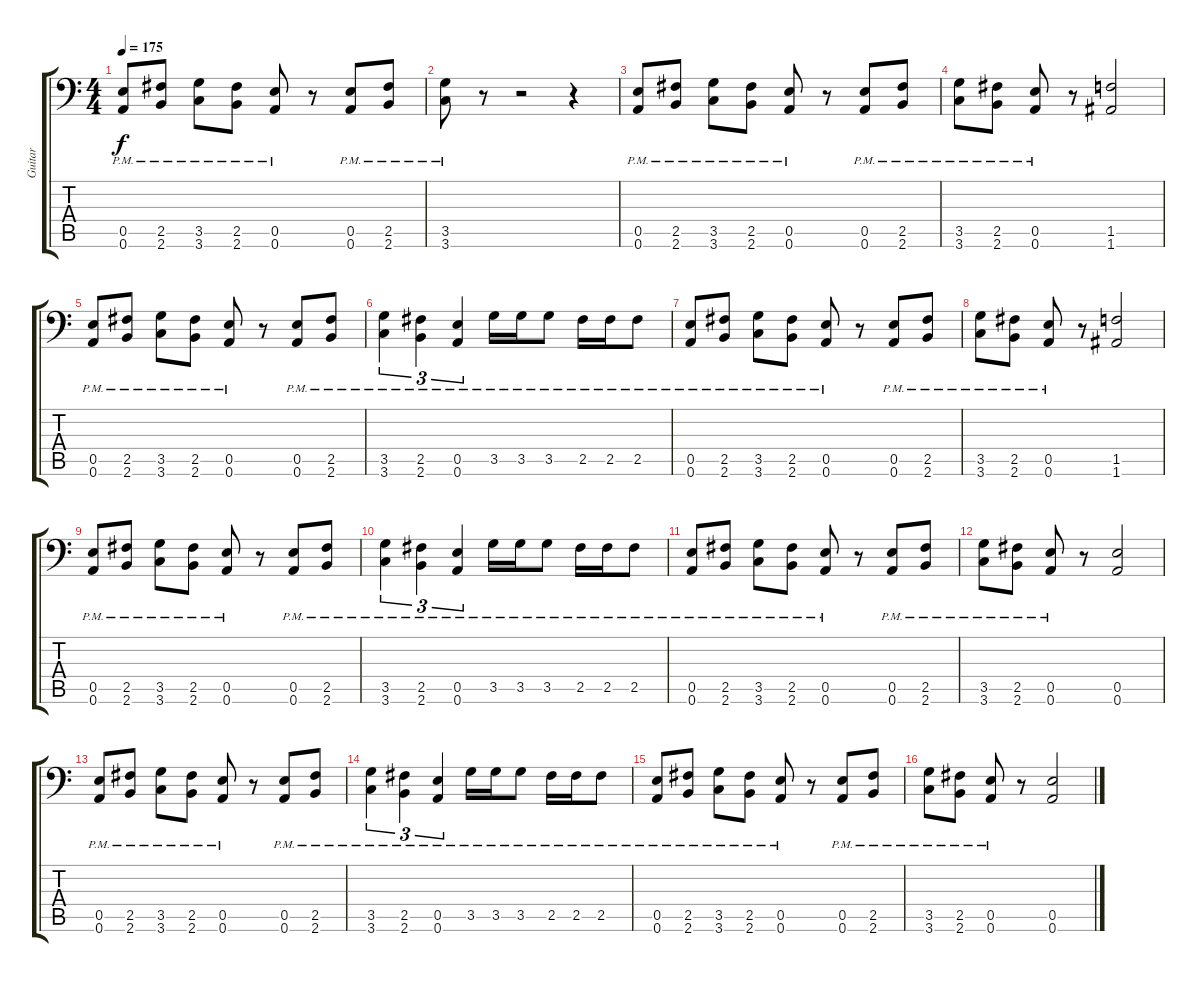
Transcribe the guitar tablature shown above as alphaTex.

\track ("Guitar" "Guitar") {instrument distortionguitar}
\staff {score tabs}
\tuning (B3 Gb3 D3 A2 E2 A1) {hide}
\ts (4 4)
\tempo 175
\clef f4
\ks c
(0.5{pm} 0.6{pm}).8{dy f} (2.5{pm} 2.6{pm}).8 (3.5{pm} 3.6{pm}).8 (2.5{pm} 2.6{pm}).8 (0.5{pm} 0.6{pm}).8 r.8 (0.5{pm} 0.6{pm}).8 (2.5{pm} 2.6{pm}).8 |
(3.5{pm} 3.6{pm}).8 r.8 r.2 r.4 |
(0.5{pm} 0.6{pm}).8 (2.5{pm} 2.6{pm}).8 (3.5{pm} 3.6{pm}).8 (2.5{pm} 2.6{pm}).8 (0.5{pm} 0.6{pm}).8 r.8 (0.5{pm} 0.6{pm}).8 (2.5{pm} 2.6{pm}).8 |
(3.5{pm} 3.6{pm}).8 (2.5{pm} 2.6{pm}).8 (0.5{pm} 0.6{pm}).8 r.8 (1.5 1.6).2 |
(0.5{pm} 0.6{pm}).8 (2.5{pm} 2.6{pm}).8 (3.5{pm} 3.6{pm}).8 (2.5{pm} 2.6{pm}).8 (0.5{pm} 0.6{pm}).8 r.8 (0.5{pm} 0.6{pm}).8 (2.5{pm} 2.6{pm}).8 |
(3.5{pm} 3.6{pm}).4{tu (3 2)} (2.5{pm} 2.6{pm}).4{tu (3 2)} (0.5{pm} 0.6{pm}).4{tu (3 2)} 3.5{pm}.16 3.5{pm}.16 3.5{pm}.8 2.5{pm}.16 2.5{pm}.16 2.5{pm}.8 |
(0.5{pm} 0.6{pm}).8 (2.5{pm} 2.6{pm}).8 (3.5{pm} 3.6{pm}).8 (2.5{pm} 2.6{pm}).8 (0.5{pm} 0.6{pm}).8 r.8 (0.5{pm} 0.6{pm}).8 (2.5{pm} 2.6{pm}).8 |
(3.5{pm} 3.6{pm}).8 (2.5{pm} 2.6{pm}).8 (0.5{pm} 0.6{pm}).8 r.8 (1.5 1.6).2 |
(0.5{pm} 0.6{pm}).8 (2.5{pm} 2.6{pm}).8 (3.5{pm} 3.6{pm}).8 (2.5{pm} 2.6{pm}).8 (0.5{pm} 0.6{pm}).8 r.8 (0.5{pm} 0.6{pm}).8 (2.5{pm} 2.6{pm}).8 |
(3.5{pm} 3.6{pm}).4{tu (3 2)} (2.5{pm} 2.6{pm}).4{tu (3 2)} (0.5{pm} 0.6{pm}).4{tu (3 2)} 3.5{pm}.16 3.5{pm}.16 3.5{pm}.8 2.5{pm}.16 2.5{pm}.16 2.5{pm}.8 |
(0.5{pm} 0.6{pm}).8 (2.5{pm} 2.6{pm}).8 (3.5{pm} 3.6{pm}).8 (2.5{pm} 2.6{pm}).8 (0.5{pm} 0.6{pm}).8 r.8 (0.5{pm} 0.6{pm}).8 (2.5{pm} 2.6{pm}).8 |
(3.5{pm} 3.6{pm}).8 (2.5{pm} 2.6{pm}).8 (0.5{pm} 0.6{pm}).8 r.8 (0.5 0.6).2 |
(0.5{pm} 0.6{pm}).8 (2.5{pm} 2.6{pm}).8 (3.5{pm} 3.6{pm}).8 (2.5{pm} 2.6{pm}).8 (0.5{pm} 0.6{pm}).8 r.8 (0.5{pm} 0.6{pm}).8 (2.5{pm} 2.6{pm}).8 |
(3.5{pm} 3.6{pm}).4{tu (3 2)} (2.5{pm} 2.6{pm}).4{tu (3 2)} (0.5{pm} 0.6{pm}).4{tu (3 2)} 3.5{pm}.16 3.5{pm}.16 3.5{pm}.8 2.5{pm}.16 2.5{pm}.16 2.5{pm}.8 |
(0.5{pm} 0.6{pm}).8 (2.5{pm} 2.6{pm}).8 (3.5{pm} 3.6{pm}).8 (2.5{pm} 2.6{pm}).8 (0.5{pm} 0.6{pm}).8 r.8 (0.5{pm} 0.6{pm}).8 (2.5{pm} 2.6{pm}).8 |
(3.5{pm} 3.6{pm}).8 (2.5{pm} 2.6{pm}).8 (0.5{pm} 0.6{pm}).8 r.8 (0.5 0.6).2
